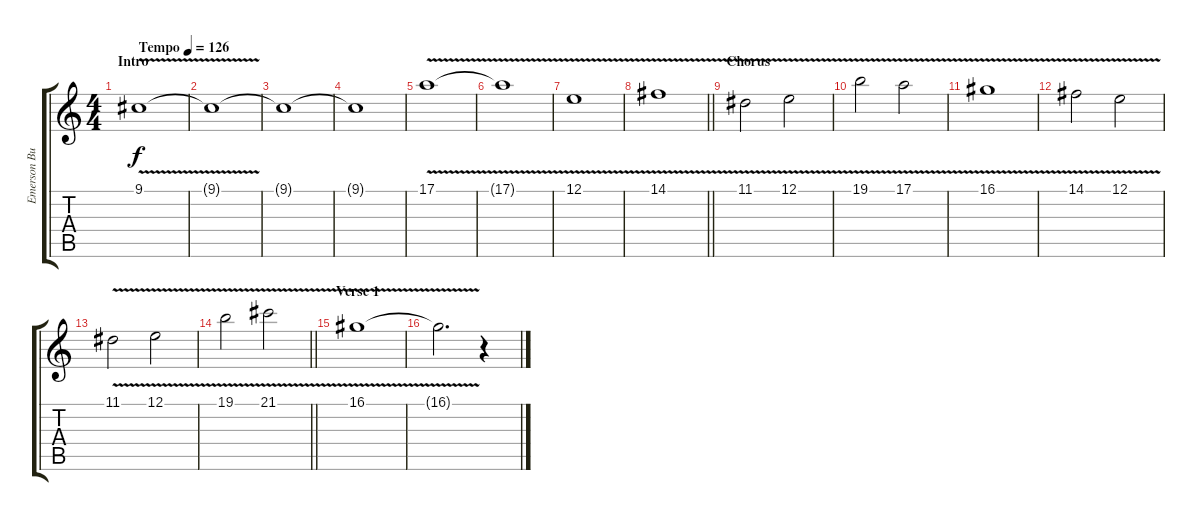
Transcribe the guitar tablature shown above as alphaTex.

\track ("Emerson Burton (Keyboard)" "Emerson Bu") {instrument whistle}
\staff {score tabs}
\tuning (E4 B3 G3 D3 A2 E2) {hide}
\ts (4 4)
\section ("" "Intro")
\tempo (126 "Tempo")
\clef g2
\ks c
9.1{v}.1{dy f volume 8 instrument whistle} |
9.1{t}.1 |
9.1{t}.1 |
9.1{t}.1 |
17.1{v}.1 |
17.1{t}.1 |
12.1{v}.1 |
\barLineRight lightlight
14.1{v}.1 |
\section ("" "Chorus")
11.1{v}.2{volume 13} 12.1{v}.2 |
19.1{v}.2 17.1{v}.2 |
16.1{v}.1 |
14.1{v}.2 12.1{v}.2 |
11.1{v}.2 12.1{v}.2 |
\barLineRight lightlight
19.1{v}.2 21.1{v}.2 |
\section ("" "Verse 1")
16.1{v}.1 |
16.1{t}.2{d volume 0} r.4
